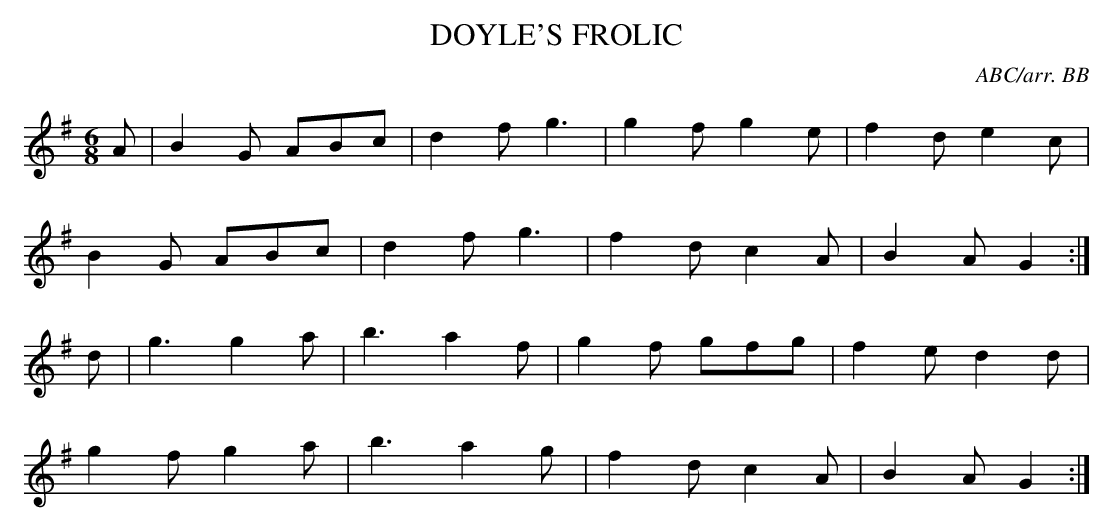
X:1
T:DOYLE'S FROLIC
C:ABC/arr. BB
Y:"very quick"
L:1/8
M:6/8
K:G
A|B2G ABc|d2f g3|g2f g2e|f2d e2c|
B2G ABc|d2f g3|f2d c2A|B2A G2 :|
d|g3 g2a|b3 a2f|g2f gfg|f2e d2d|
g2f g2a|b3 a2g|f2d c2A|B2A G2 :|
